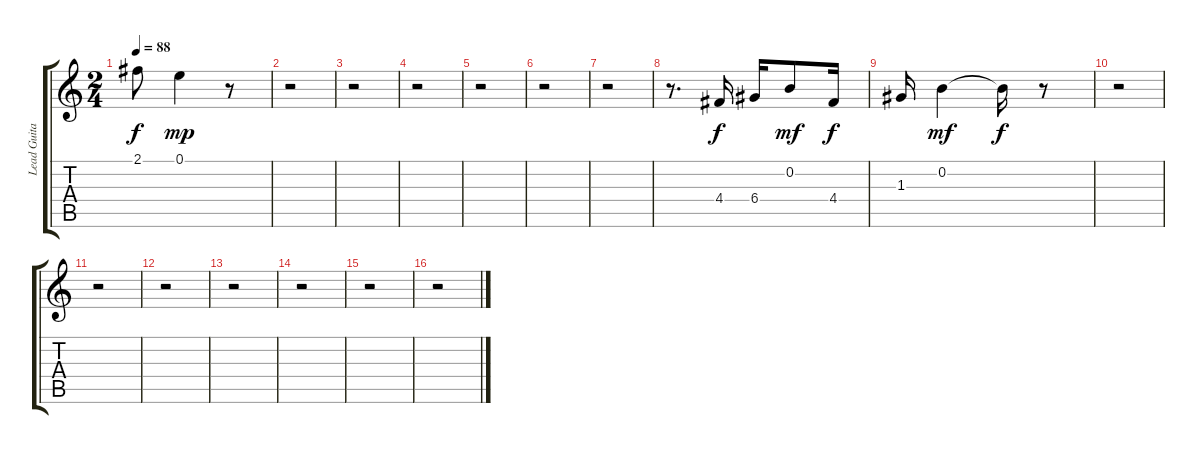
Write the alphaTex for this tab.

\track ("Lead Guitar" "Lead Guita") {instrument acousticguitarnylon}
\staff {score tabs}
\tuning (E4 B3 G3 D3 A2 E2) {hide}
\ts (2 4)
\tempo 88
\clef g2
\ks c
2.1{t}.8{dy f} 0.1.4{dy mp} r.8 |
r.2 |
r.2 |
r.2 |
r.2 |
r.2 |
r.2 |
r.8{d} 4.4.16{dy f} 6.4.16 0.2.8{dy mf} 4.4.16{dy f} |
1.3.16 0.2.4{dy mf} 0.2{t}.16{dy f} r.8 |
r.2 |
r.2 |
r.2 |
r.2 |
r.2 |
r.2 |
r.2
